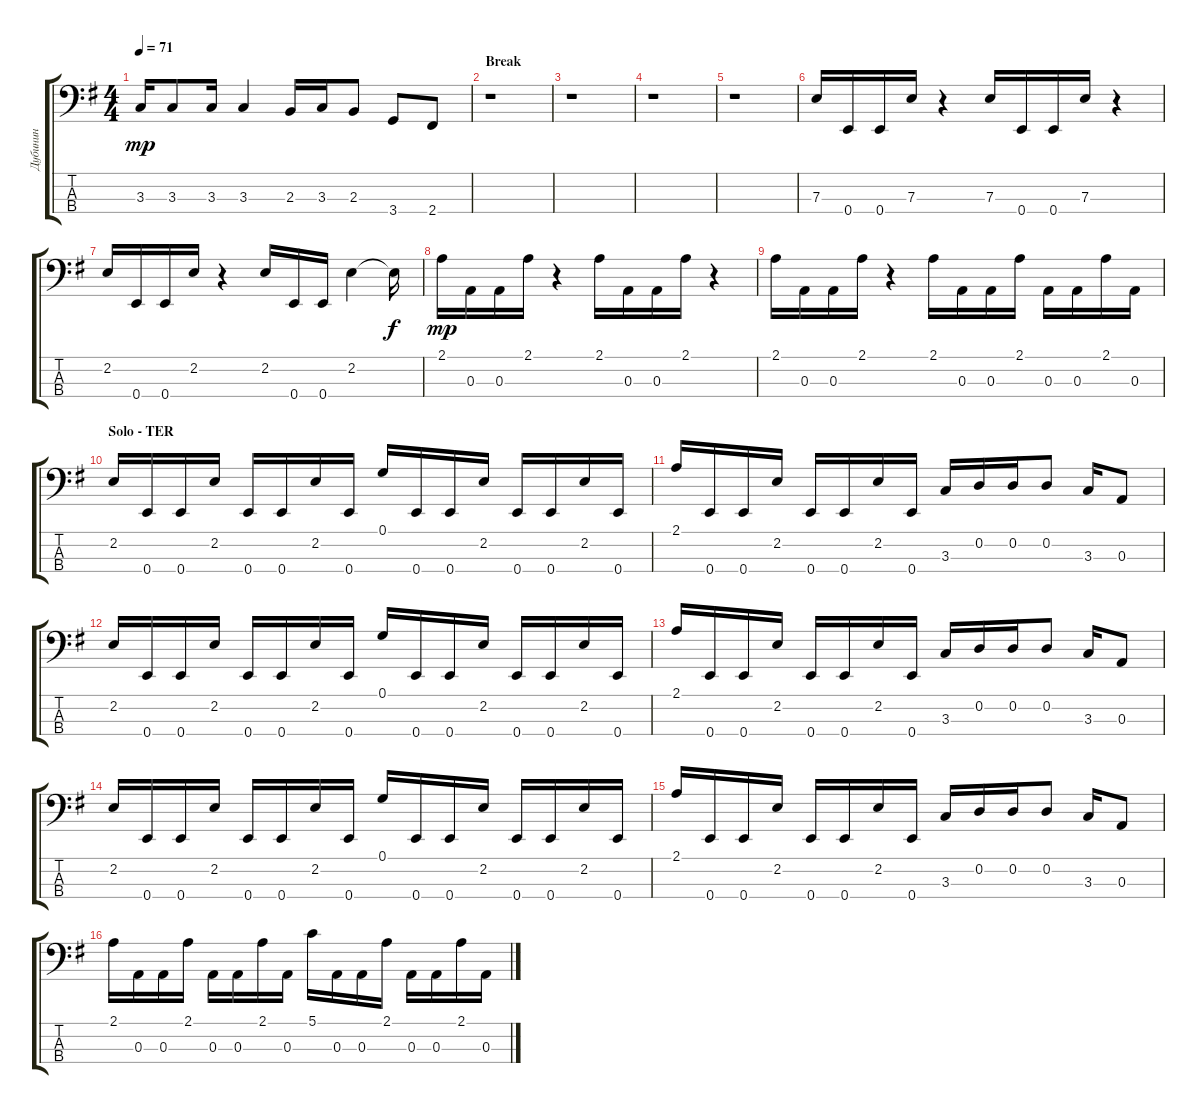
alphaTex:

\track ("Дубинин" "Дубинин") {instrument electricbasspick}
\staff {score tabs}
\tuning (G2 D2 A1 E1) {hide}
\ts (4 4)
\tempo 71
\clef f4
\ks eminor
3.3.16{dy mp} 3.3.8 3.3.16 3.3.4 2.3.16 3.3.16 2.3.8 3.4.8 2.4.8 |
\section ("" "Break")
r.1 |
r.1 |
r.1 |
r.1 |
7.3.16 0.4.16 0.4.16 7.3.16 r.4 7.3.16 0.4.16 0.4.16 7.3.16 r.4 |
2.2.16 0.4.16 0.4.16 2.2.16 r.4 2.2.16 0.4.16 0.4.16 2.2.4 2.2{t}.16{dy f} |
2.1.16{dy mp} 0.3.16 0.3.16 2.1.16 r.4 2.1.16 0.3.16 0.3.16 2.1.16 r.4 |
2.1.16 0.3.16 0.3.16 2.1.16 r.4 2.1.16 0.3.16 0.3.16 2.1.16 0.3.16 0.3.16 2.1.16 0.3.16 |
\section ("" "Solo - TER")
2.2.16 0.4.16 0.4.16 2.2.16 0.4.16 0.4.16 2.2.16 0.4.16 0.1.16 0.4.16 0.4.16 2.2.16 0.4.16 0.4.16 2.2.16 0.4.16 |
2.1.16 0.4.16 0.4.16 2.2.16 0.4.16 0.4.16 2.2.16 0.4.16 3.3.16 0.2.16 0.2.16 0.2.8 3.3.16 0.3.8 |
2.2.16 0.4.16 0.4.16 2.2.16 0.4.16 0.4.16 2.2.16 0.4.16 0.1.16 0.4.16 0.4.16 2.2.16 0.4.16 0.4.16 2.2.16 0.4.16 |
2.1.16 0.4.16 0.4.16 2.2.16 0.4.16 0.4.16 2.2.16 0.4.16 3.3.16 0.2.16 0.2.16 0.2.8 3.3.16 0.3.8 |
2.2.16 0.4.16 0.4.16 2.2.16 0.4.16 0.4.16 2.2.16 0.4.16 0.1.16 0.4.16 0.4.16 2.2.16 0.4.16 0.4.16 2.2.16 0.4.16 |
2.1.16 0.4.16 0.4.16 2.2.16 0.4.16 0.4.16 2.2.16 0.4.16 3.3.16 0.2.16 0.2.16 0.2.8 3.3.16 0.3.8 |
2.1.16 0.3.16 0.3.16 2.1.16 0.3.16 0.3.16 2.1.16 0.3.16 5.1.16 0.3.16 0.3.16 2.1.16 0.3.16 0.3.16 2.1.16 0.3.16
